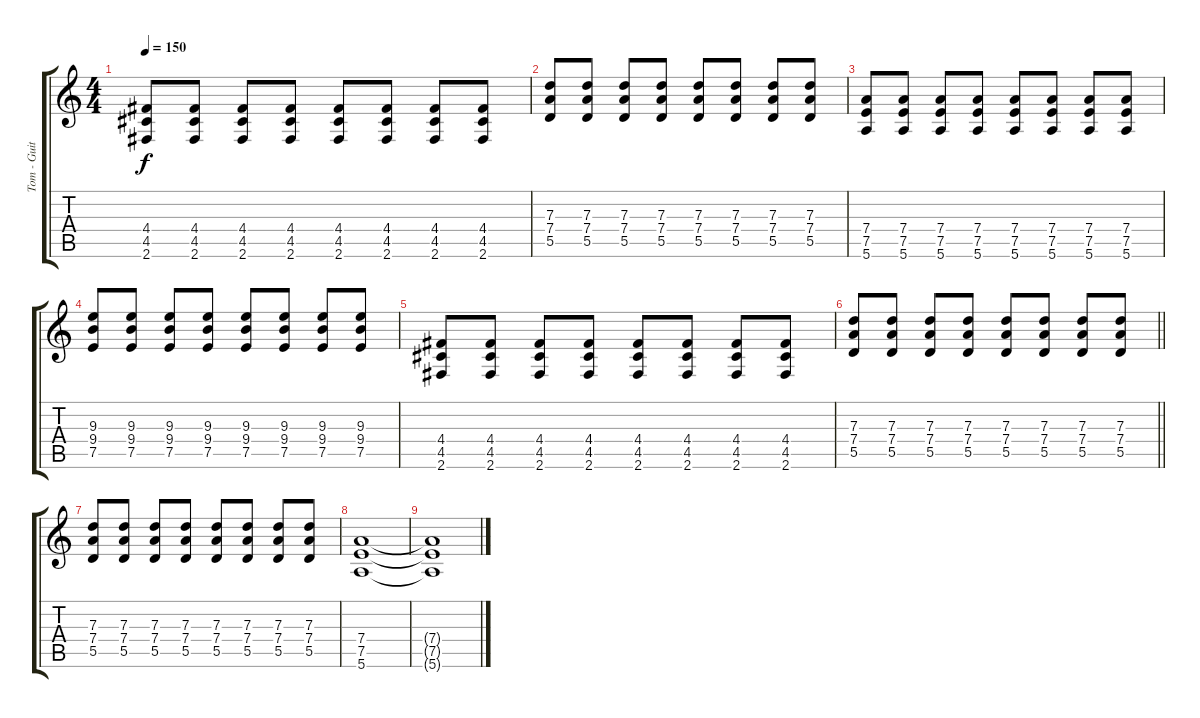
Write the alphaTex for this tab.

\track ("Tom - Guitar" "Tom - Guit") {instrument distortionguitar}
\staff {score tabs}
\tuning (E4 B3 G3 D3 A2 E2) {hide}
\ts (4 4)
\tempo 150
\clef g2
\ks c
(4.4 4.5 2.6).8{dy f} (4.4 4.5 2.6).8 (4.4 4.5 2.6).8 (4.4 4.5 2.6).8 (4.4 4.5 2.6).8 (4.4 4.5 2.6).8 (4.4 4.5 2.6).8 (4.4 4.5 2.6).8 |
(7.3 7.4 5.5).8 (7.3 7.4 5.5).8 (7.3 7.4 5.5).8 (7.3 7.4 5.5).8 (7.3 7.4 5.5).8 (7.3 7.4 5.5).8 (7.3 7.4 5.5).8 (7.3 7.4 5.5).8 |
(7.4 7.5 5.6).8 (7.4 7.5 5.6).8 (7.4 7.5 5.6).8 (7.4 7.5 5.6).8 (7.4 7.5 5.6).8 (7.4 7.5 5.6).8 (7.4 7.5 5.6).8 (7.4 7.5 5.6).8 |
(9.3 9.4 7.5).8 (9.3 9.4 7.5).8 (9.3 9.4 7.5).8 (9.3 9.4 7.5).8 (9.3 9.4 7.5).8 (9.3 9.4 7.5).8 (9.3 9.4 7.5).8 (9.3 9.4 7.5).8 |
(4.4 4.5 2.6).8 (4.4 4.5 2.6).8 (4.4 4.5 2.6).8 (4.4 4.5 2.6).8 (4.4 4.5 2.6).8 (4.4 4.5 2.6).8 (4.4 4.5 2.6).8 (4.4 4.5 2.6).8 |
\barLineRight lightlight
(7.3 7.4 5.5).8 (7.3 7.4 5.5).8 (7.3 7.4 5.5).8 (7.3 7.4 5.5).8 (7.3 7.4 5.5).8 (7.3 7.4 5.5).8 (7.3 7.4 5.5).8 (7.3 7.4 5.5).8 |
(7.3 7.4 5.5).8 (7.3 7.4 5.5).8 (7.3 7.4 5.5).8 (7.3 7.4 5.5).8 (7.3 7.4 5.5).8 (7.3 7.4 5.5).8 (7.3 7.4 5.5).8 (7.3 7.4 5.5).8 |
(7.4 7.5 5.6).1 |
(7.4{t} 7.5{t} 5.6{t}).1
